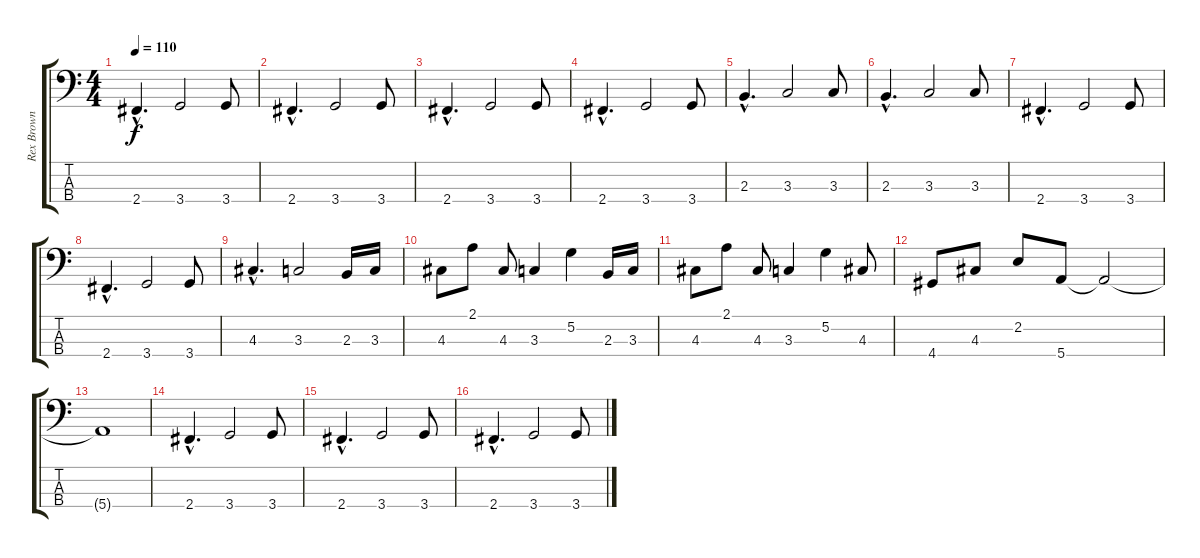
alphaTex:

\track ("Rex Brown" "Rex Brown") {instrument electricbassfinger}
\staff {score tabs}
\tuning (G2 D2 A1 E1) {hide}
\ts (4 4)
\tempo 110
\clef f4
\ks c
2.4{hac}.4{d dy f instrument electricbassfinger} 3.4.2 3.4.8 |
2.4{hac}.4{d} 3.4.2 3.4.8 |
2.4{hac}.4{d} 3.4.2 3.4.8 |
2.4{hac}.4{d} 3.4.2 3.4.8 |
2.3{hac}.4{d} 3.3.2 3.3.8 |
2.3{hac}.4{d} 3.3.2 3.3.8 |
2.4{hac}.4{d} 3.4.2 3.4.8 |
2.4{hac}.4{d} 3.4.2 3.4.8 |
4.3{hac}.4{d} 3.3.2 2.3.16 3.3.16 |
4.3.8 2.1.8 4.3.8 3.3.4 5.2.4 2.3.16 3.3.16 |
4.3.8 2.1.8 4.3.8 3.3.4 5.2.4 4.3.8 |
4.4.8 4.3.8 2.2.8 5.4.8 5.4{t}.2 |
5.4{t}.1 |
2.4{hac}.4{d} 3.4.2 3.4.8 |
2.4{hac}.4{d} 3.4.2 3.4.8 |
2.4{hac}.4{d} 3.4.2 3.4.8
